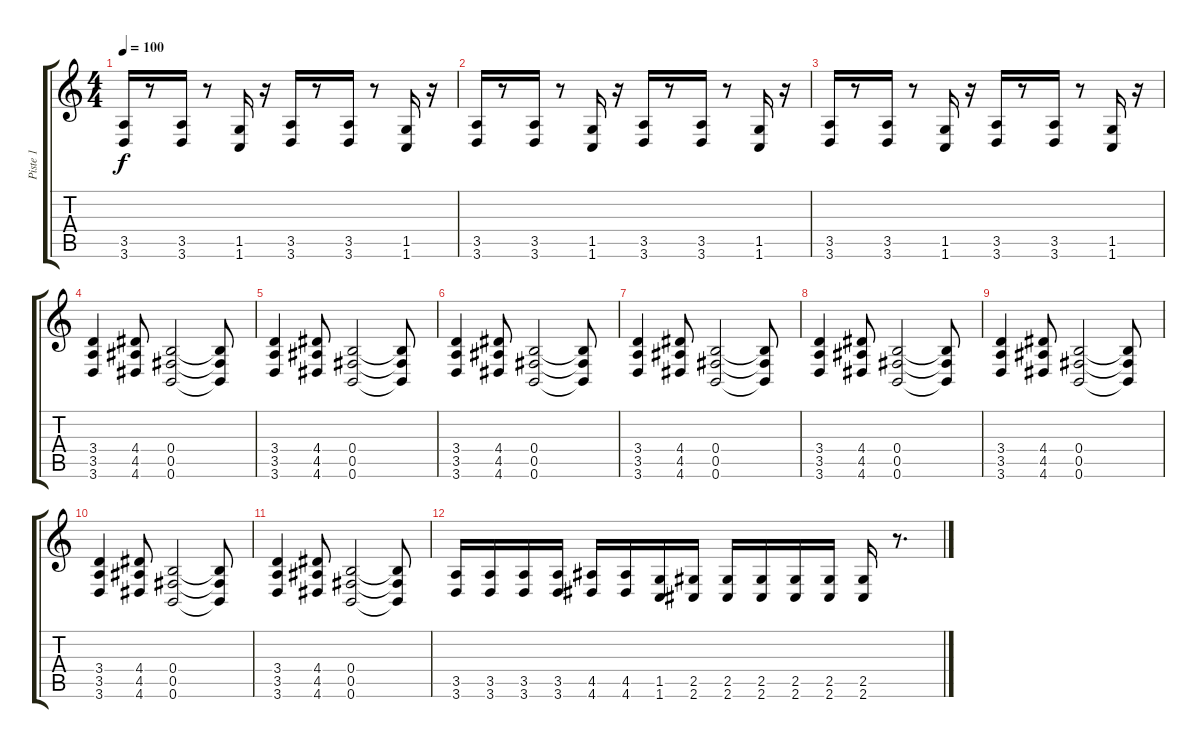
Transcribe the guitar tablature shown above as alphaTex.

\track ("Piste 1" "Piste 1") {instrument distortionguitar}
\staff {score tabs}
\tuning (Db4 Ab3 E3 B2 Gb2 B1) {hide}
\ts (4 4)
\tempo 100
\clef g2
\ks c
(3.5 3.6).16{dy f} r.8 (3.5 3.6).16 r.8 (1.5 1.6).16 r.16 (3.5 3.6).16 r.8 (3.5 3.6).16 r.8 (1.5 1.6).16 r.16 |
(3.5 3.6).16 r.8 (3.5 3.6).16 r.8 (1.5 1.6).16 r.16 (3.5 3.6).16 r.8 (3.5 3.6).16 r.8 (1.5 1.6).16 r.16 |
(3.5 3.6).16 r.8 (3.5 3.6).16 r.8 (1.5 1.6).16 r.16 (3.5 3.6).16 r.8 (3.5 3.6).16 r.8 (1.5 1.6).16 r.16 |
(3.4 3.5 3.6).4 (4.4 4.5 4.6).8 (0.4 0.5 0.6).2 (0.4{t} 0.5{t} 0.6{t}).8 |
(3.4 3.5 3.6).4 (4.4 4.5 4.6).8 (0.4 0.5 0.6).2 (0.4{t} 0.5{t} 0.6{t}).8 |
(3.4 3.5 3.6).4 (4.4 4.5 4.6).8 (0.4 0.5 0.6).2 (0.4{t} 0.5{t} 0.6{t}).8 |
(3.4 3.5 3.6).4 (4.4 4.5 4.6).8 (0.4 0.5 0.6).2 (0.4{t} 0.5{t} 0.6{t}).8 |
(3.4 3.5 3.6).4 (4.4 4.5 4.6).8 (0.4 0.5 0.6).2 (0.4{t} 0.5{t} 0.6{t}).8 |
(3.4 3.5 3.6).4 (4.4 4.5 4.6).8 (0.4 0.5 0.6).2 (0.4{t} 0.5{t} 0.6{t}).8 |
(3.4 3.5 3.6).4 (4.4 4.5 4.6).8 (0.4 0.5 0.6).2 (0.4{t} 0.5{t} 0.6{t}).8 |
(3.4 3.5 3.6).4 (4.4 4.5 4.6).8 (0.4 0.5 0.6).2 (0.4{t} 0.5{t} 0.6{t}).8 |
(3.5 3.6).16 (3.5 3.6).16 (3.5 3.6).16 (3.5 3.6).16 (4.5 4.6).16 (4.5 4.6).16 (1.5 1.6).16 (2.5 2.6).16 (2.5 2.6).16 (2.5 2.6).16 (2.5 2.6).16 (2.5 2.6).16 (2.5 2.6).16 r.8{d}
